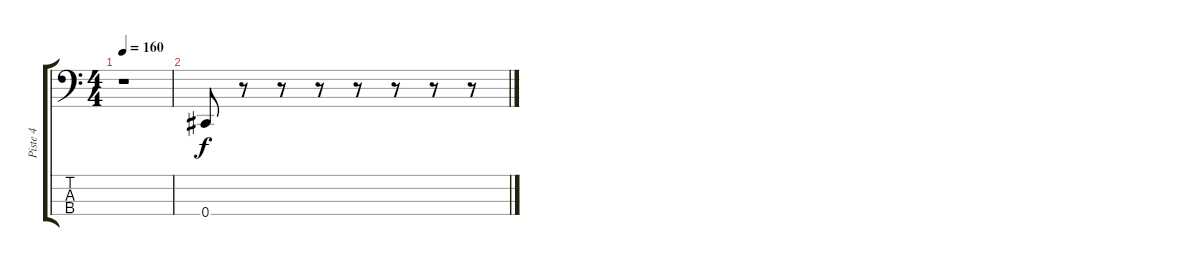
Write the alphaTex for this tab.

\track ("Piste 4" "Piste 4") {instrument electricbassfinger}
\staff {score tabs}
\tuning (Gb2 Db2 Ab1 Db1) {hide}
\ts (4 4)
\tempo 160
\clef f4
\ks c
r.1{dy f} |
0.4.8 r.8 r.8 r.8 r.8 r.8 r.8 r.8
